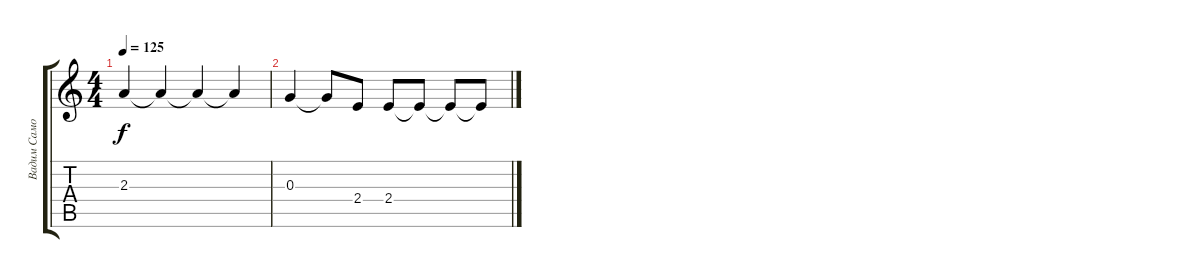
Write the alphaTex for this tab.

\track ("Вадим Самойлов" "Вадим Само") {instrument overdrivenguitar}
\staff {score tabs}
\tuning (E4 B3 G3 D3 A2 E2) {hide}
\ts (4 4)
\tempo 125
\clef g2
\ks c
2.3{t}.4{dy f} 2.3{t}.4 2.3{t}.4 2.3{t}.4 |
0.3.4 0.3{t}.8 2.4.8 2.4.8 2.4{t}.8 2.4{t}.8 2.4{t}.8
